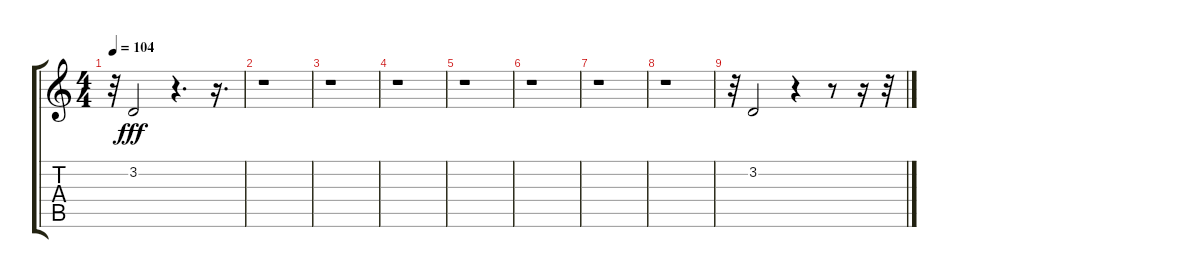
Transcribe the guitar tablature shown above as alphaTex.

\track "" {instrument reversecymbal}
\staff {score tabs}
\tuning (E4 B3 G3 D3 A2 E2) {hide}
\ts (4 4)
\tempo 104
\clef g2
\ks c
r.32{dy fff} 3.2.2 r.4{d} r.16{d} |
r.1 |
r.1 |
r.1 |
r.1 |
r.1 |
r.1 |
r.1 |
r.32 3.2.2 r.4 r.8 r.16 r.32
